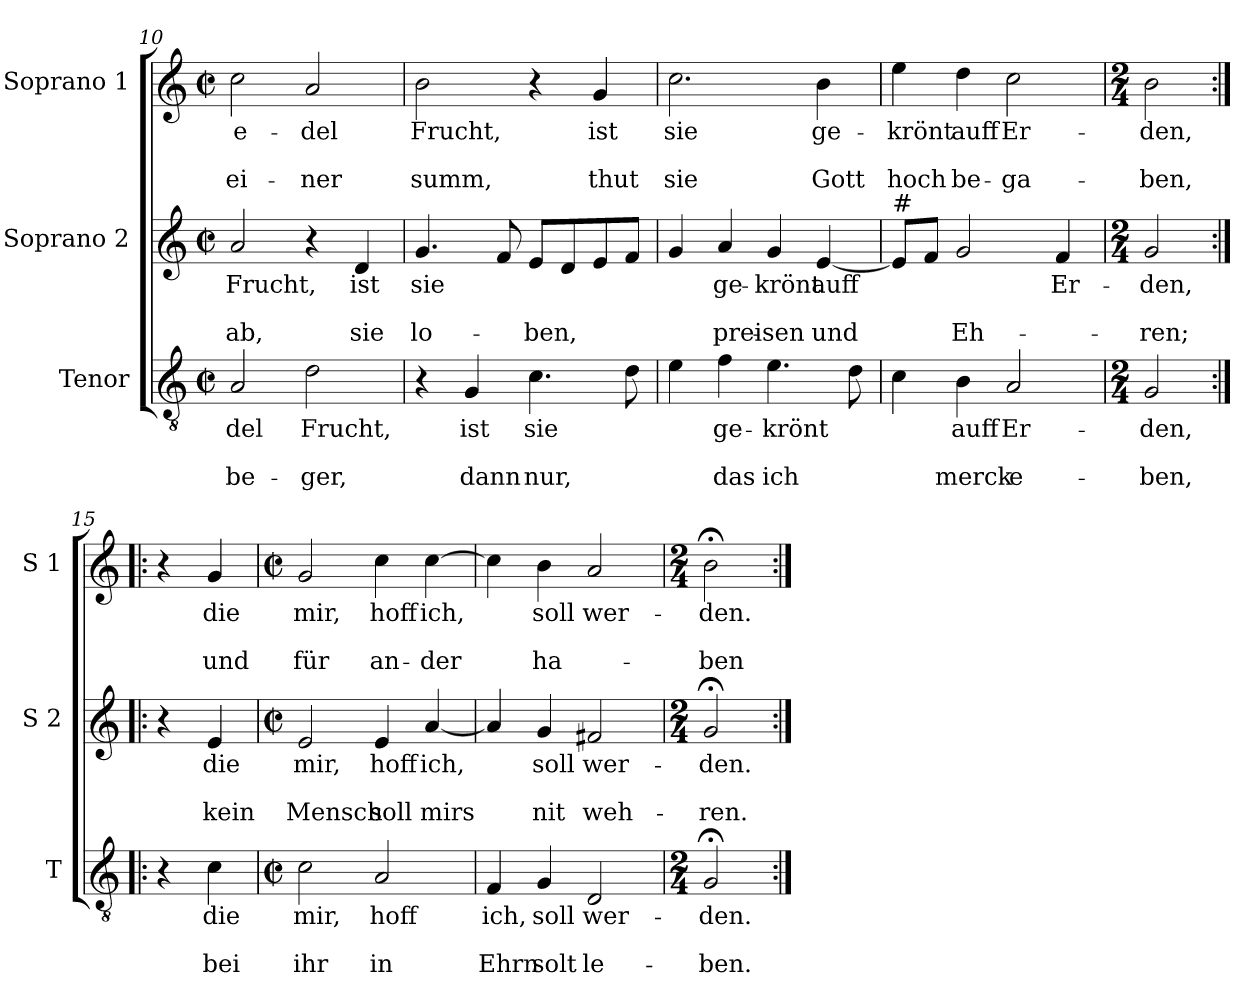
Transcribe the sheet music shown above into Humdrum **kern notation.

**kern	**text	**text	**text	**kern	**text	**text	**text	**kern	**text	**text	**text
*part3	*part3	*part3	*part3	*part2	*part2	*part2	*part2	*part1	*part1	*part1	*part1
*staff3	*staff3	*staff3	*staff3	*staff2	*staff2	*staff2	*staff2	*staff1	*staff1	*staff1	*staff1
*I"Tenor	*	*	*	*I"Soprano 2	*	*	*	*I"Soprano 1	*	*	*
*I'T	*	*	*	*I'S 2	*	*	*	*I'S 1	*	*	*
!!LO:PB:g=z
*clefGv2	*	*	*	*clefG2	*	*	*	*clefG2	*	*	*
*k[]	*	*	*	*k[]	*	*	*	*k[]	*	*	*
*C:	*	*	*	*C:	*	*	*	*C:	*	*	*
*M2/2	*	*	*	*M2/2	*	*	*	*M2/2	*	*	*
*met(c|)	*	*	*	*met(c|)	*	*	*	*met(c|)	*	*	*
=10	=10	=10	=10	=10	=10	=10	=10	=10	=10	=10	=10
!	!LO:LY:b	!	!LO:LY:b	!	!LO:LY:b	!	!LO:LY:b	!	!LO:LY:b	!	!LO:LY:b
2A/	del	.	be-	2a/	Frucht,	.	ab,	2cc\	e-	.	ei-
!	!LO:LY:b	!	!LO:LY:b	!	!	!	!	!	!LO:LY:b	!	!LO:LY:b
2d\	Frucht,	.	-ger,	4r	.	.	.	2a/	-del	.	-ner
!	!	!	!	!	!LO:LY:b	!	!LO:LY:b	!	!	!	!
.	.	.	.	4d/	ist	.	sie	.	.	.	.
=11	=11	=11	=11	=11	=11	=11	=11	=11	=11	=11	=11
!	!	!	!	!	!LO:LY:b	!	!LO:LY:b	!	!LO:LY:b	!	!LO:LY:b
4r	.	.	.	4.g/	sie	.	lo-	2b\	Frucht,	.	summ,
!	!LO:LY:b	!	!LO:LY:b	!	!	!	!	!	!	!	!
4G/	ist	.	dann	.	.	.	.	.	.	.	.
.	.	.	.	8f/	.	.	.	.	.	.	.
!	!LO:LY:b	!	!LO:LY:b	!	!	!	!LO:LY:b	!	!	!	!
4.c\	sie	.	nur,	8e/L	.	.	-ben,	4r	.	.	.
.	.	.	.	8d/	.	.	.	.	.	.	.
!	!	!	!	!	!	!	!	!	!LO:LY:b	!	!LO:LY:b
.	.	.	.	8e/	.	.	.	4g/	ist	.	thut
8d\	.	.	.	8f/J	.	.	.	.	.	.	.
=12	=12	=12	=12	=12	=12	=12	=12	=12	=12	=12	=12
!	!	!	!	!	!	!	!	!	!LO:LY:b	!	!LO:LY:b
4e\	.	.	.	4g/	.	.	.	2.cc\	sie	.	sie
!	!LO:LY:b	!	!LO:LY:b	!	!LO:LY:b	!	!LO:LY:b	!	!	!	!
4f\	ge-	.	das	4a/	ge-	.	prei-	.	.	.	.
!	!LO:LY:b	!	!LO:LY:b	!	!LO:LY:b	!	!LO:LY:b	!	!	!	!
4.e\	-krönt	.	ich	4g/	-krönt	.	-sen	.	.	.	.
!	!	!	!	!	!LO:LY:b	!	!LO:LY:b	!	!LO:LY:b	!	!LO:LY:b
.	.	.	.	[4e/	auff	.	und	4b\	ge-	.	Gott
8d\	.	.	.	.	.	.	.	.	.	.	.
=13	=13	=13	=13	=13	=13	=13	=13	=13	=13	=13	=13
!	!	!	!	!LO:TX:a:t=#	!	!	!	!	!	!	!
!	!	!	!	!	!	!	!	!	!LO:LY:b	!	!LO:LY:b
4c\	.	.	.	8e/L]	.	.	.	4ee\	-krönt	.	hoch
.	.	.	.	8f/J	.	.	.	.	.	.	.
!	!LO:LY:b	!	!LO:LY:b	!	!	!	!LO:LY:b	!	!LO:LY:b	!	!LO:LY:b
4B\	auff	.	merck	2g/	.	.	Eh-	4dd\	auff	.	be-
!	!LO:LY:b	!	!LO:LY:b	!	!	!	!	!	!LO:LY:b	!	!LO:LY:b
2A/	Er-	.	e-	.	.	.	.	2cc\	Er-	.	-ga-
!	!	!	!	!	!LO:LY:b	!	!	!	!	!	!
.	.	.	.	4f/	Er-	.	.	.	.	.	.
!!LO:LB:g=z
=14	=14	=14	=14	=14	=14	=14	=14	=14	=14	=14	=14
*M2/4	*	*	*	*M2/4	*	*	*	*M2/4	*	*	*
!	!LO:LY:b	!	!LO:LY:b	!	!LO:LY:b	!	!LO:LY:b	!	!LO:LY:b	!	!LO:LY:b
2G/	-den,	.	-ben,	2g/	-den,	.	-ren;	2b\	-den,	.	-ben,
=15:|!|:	=15:|!|:	=15:|!|:	=15:|!|:	=15:|!|:	=15:|!|:	=15:|!|:	=15:|!|:	=15:|!|:	=15:|!|:	=15:|!|:	=15:|!|:
4r	.	.	.	4r	.	.	.	4r	.	.	.
!	!LO:LY:b	!	!LO:LY:b	!	!LO:LY:b	!	!LO:LY:b	!	!LO:LY:b	!	!LO:LY:b
4c\	die	.	bei	4e/	die	.	kein	4g/	die	.	und
=16	=16	=16	=16	=16	=16	=16	=16	=16	=16	=16	=16
*M2/2	*	*	*	*M2/2	*	*	*	*M2/2	*	*	*
*met(c|)	*	*	*	*met(c|)	*	*	*	*met(c|)	*	*	*
!	!LO:LY:b	!	!LO:LY:b	!	!LO:LY:b	!	!LO:LY:b	!	!LO:LY:b	!	!LO:LY:b
2c\	mir,	.	ihr	2e/	mir,	.	Mensch	2g/	mir,	.	für
!	!LO:LY:b	!	!LO:LY:b	!	!LO:LY:b	!	!LO:LY:b	!	!LO:LY:b	!	!LO:LY:b
2A/	hoff	.	in	4e/	hoff	.	soll	4cc\	hoff	.	an-
!	!	!	!	!	!LO:LY:b	!	!LO:LY:b	!	!LO:LY:b	!	!LO:LY:b
.	.	.	.	[4a/	ich,	.	mirs	[4cc\	ich,	.	-der
=17	=17	=17	=17	=17	=17	=17	=17	=17	=17	=17	=17
!	!LO:LY:b	!	!LO:LY:b	!	!	!	!	!	!	!	!
4F/	ich,	.	Ehrn	4a/]	.	.	.	4cc\]	.	.	.
!	!LO:LY:b	!	!LO:LY:b	!	!LO:LY:b	!	!LO:LY:b	!	!LO:LY:b	!	!LO:LY:b
4G/	soll	.	solt	4g/	soll	.	nit	4b\	soll	.	ha-
!	!LO:LY:b	!	!LO:LY:b	!	!LO:LY:b	!	!LO:LY:b	!	!LO:LY:b	!	!
2D/	wer-	.	le-	2f#X/	wer-	.	weh-	2a/	wer-	.	.
=18	=18	=18	=18	=18	=18	=18	=18	=18	=18	=18	=18
*M2/4	*	*	*	*M2/4	*	*	*	*M2/4	*	*	*
!	!LO:LY:b	!	!LO:LY:b	!	!LO:LY:b	!	!LO:LY:b	!	!LO:LY:b	!	!LO:LY:b
2G;</	-den.	.	-ben.	2g;</	-den.	.	-ren.	2b;<\	-den.	.	-ben
=:|!	=:|!	=:|!	=:|!	=:|!	=:|!	=:|!	=:|!	=:|!	=:|!	=:|!	=:|!
*-	*-	*-	*-	*-	*-	*-	*-	*-	*-	*-	*-
